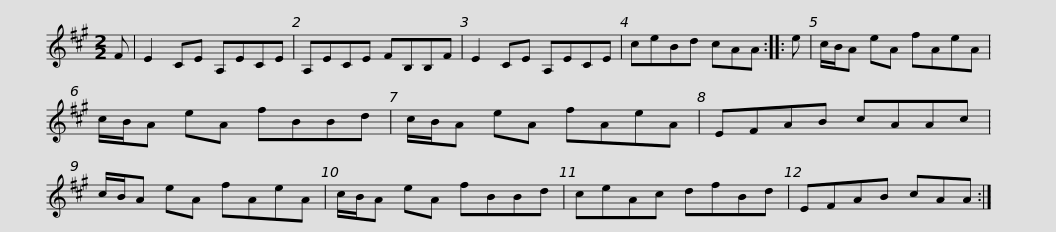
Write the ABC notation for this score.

X:1
L:1/8
M:2/2
I:linebreak $
K:A
V:1 treble
V:1
 F | E2 CE A,ECE | A,ECE FB,B,F | E2 CE A,ECE | ceBd cAA :: %5
 e | c/B/A eA fAeA |$ c/B/A eA fBBd | c/B/A eA fAeA | EFAB cAAc | %10
 c/B/A eA fAeA | c/B/A eA fBBd |$ ceAc dfBd | EFAB cAA :| %14
